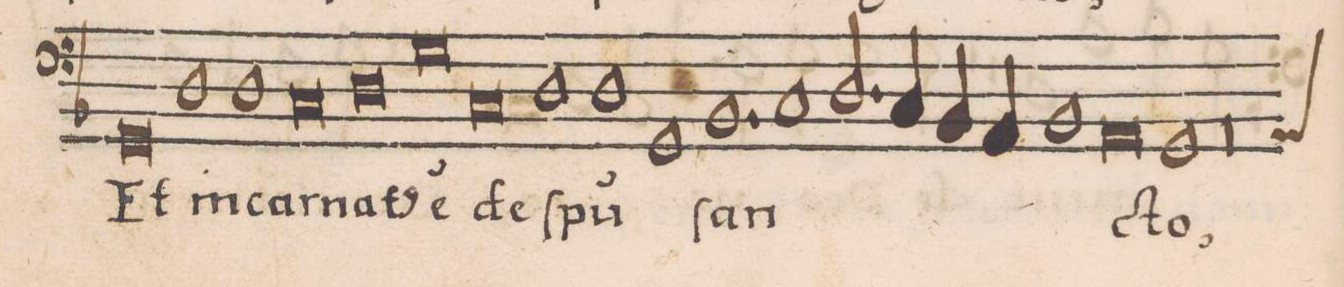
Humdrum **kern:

**kern	**text
*I"BASSVS	*
*clefF4	*
*k[b-]	*
*met(C|)	*
*M2/1	*
0GG/	Et
=82-	=82-
1D\	in-
1D\	-car-
=83-	=83-
0C/	-na-
=84-	=84-
0D\	-t(us)
=85-	=85-
0G\	eſt
=86-	=86-
0C/	de
=87-	=87-
1D\	ſp(i-
1D\	-ri-
=88-	=88-
1GG/	-t)u
1.BB-/	ſan-
=89-	=89-
1C/	.
2.D/	.
=90-	=90-
4C/	.
4BB-/	.
4AA/	.
1BB-/	.
=91-	=91-
0AA/	-cto,
=92-	=92-
*custos:AA	*
1GG/	.
0r	.
=93-	=93-
*-	*-
